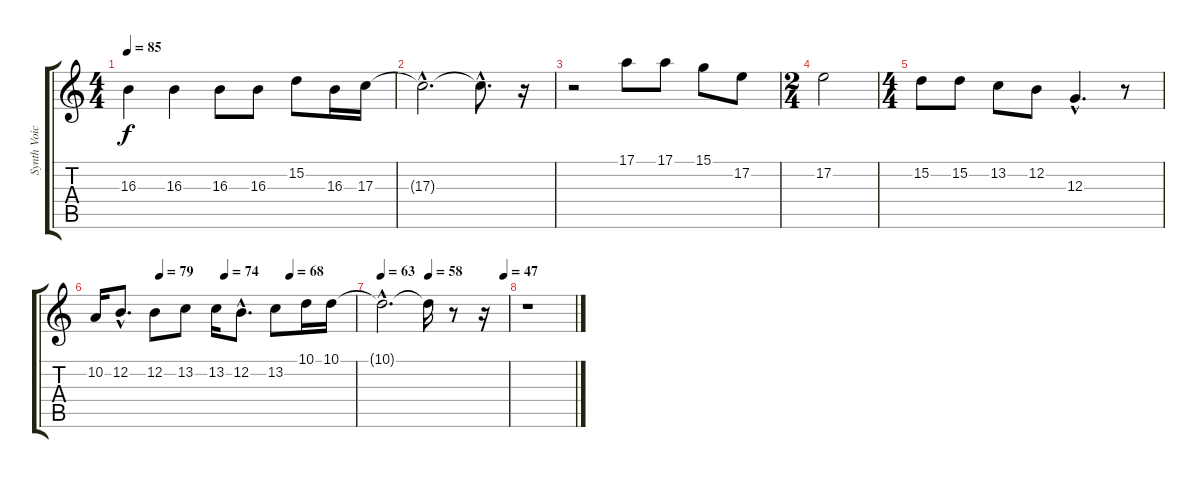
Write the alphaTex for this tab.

\track ("Synth Voice" "Synth Voic") {instrument synthvoice}
\staff {score tabs}
\tuning (E4 B3 G3 D3 A2 E2) {hide}
\ts (4 4)
\tempo 85
\clef g2
\ks c
16.3.4{dy f} 16.3.4 16.3.8 16.3.8 15.2.8 16.3.16 17.3.16 |
17.3{hac t}.2{d} 17.3{hac t}.8{d} r.16 |
r.2 17.1.8 17.1.8 15.1.8 17.2.8 |
\ts (2 4)
17.2.2 |
\ts (4 4)
15.2.8 15.2.8 13.2.8 12.2.8 12.3{hac}.4{d} r.8 |
\tempo (79 0.25)
\tempo (74 0.5)
\tempo (68 0.75)
10.2.16 12.2{hac}.8{d} 12.2.8 13.2.8 13.2.16 12.2{hac}.8{d} 13.2.8 10.1.16 10.1.16 |
\tempo 63
\tempo (58 0.375)
\tempo (47 0.96875)
10.1{hac t}.2{d} 10.1{t}.16 r.8 r.16 |
r.1
